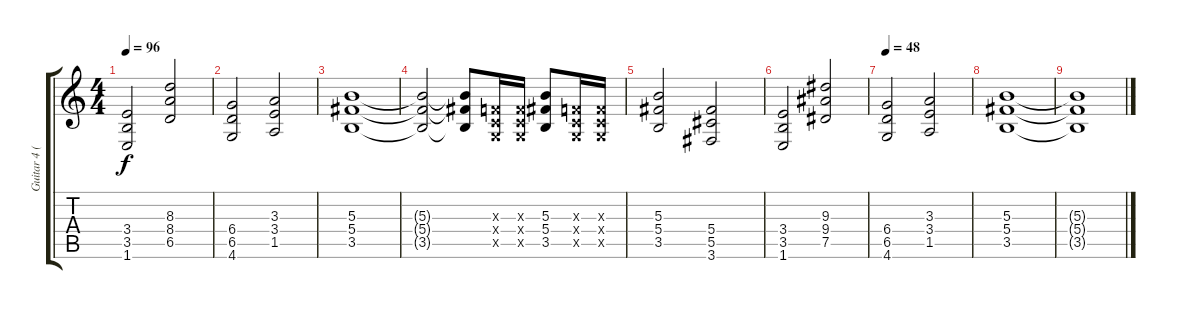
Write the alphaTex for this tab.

\track ("Guitar 4 (Gilbey)" "Guitar 4 (") {instrument overdrivenguitar}
\staff {score tabs}
\tuning (Eb4 Bb3 Gb3 Db3 Ab2 Eb2) {hide}
\ts (4 4)
\tempo 96
\clef g2
\ks c
(3.4 3.5 1.6).2{dy f} (8.3 8.4 6.5).2 |
(6.4 6.5 4.6).2 (3.3 3.4 1.5).2 |
(5.3 5.4 3.5).1 |
(5.3{t} 5.4{t} 3.5{t}).2 (5.3{t} 5.4{t} 3.5{t}).8 (-1.3{x} -1.4{x} -1.5{x}).16 (-1.3{x} -1.4{x} -1.5{x}).16 (5.3 5.4 3.5).8 (-1.3{x} -1.4{x} -1.5{x}).16 (-1.3{x} -1.4{x} -1.5{x}).16 |
(5.3 5.4 3.5).2 (5.4 5.5 3.6).2 |
(3.4 3.5 1.6).2 (9.3 9.4 7.5).2 |
\tempo 48
(6.4 6.5 4.6).2 (3.3 3.4 1.5).2 |
(5.3 5.4 3.5).1 |
(5.3{t} 5.4{t} 3.5{t}).1
